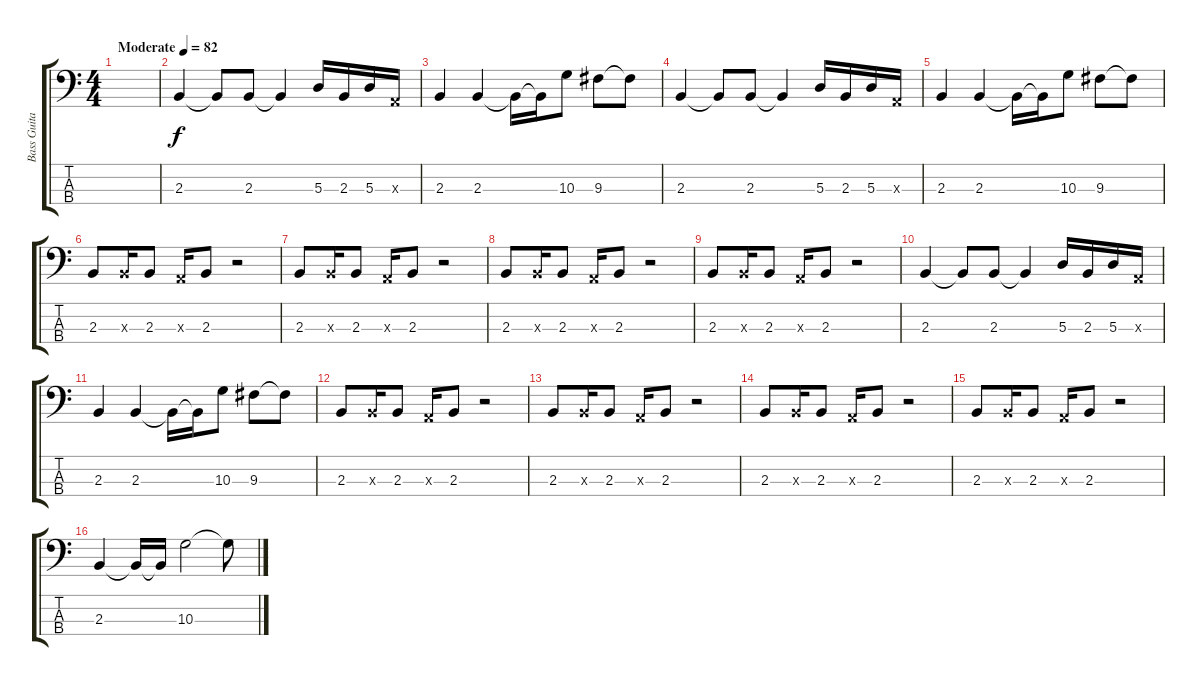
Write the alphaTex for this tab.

\track ("Bass Guitar" "Bass Guita") {instrument electricbassfinger}
\staff {score tabs}
\tuning (G2 D2 A1 E1) {hide}
\ts (4 4)
\tempo (82 "Moderate")
\clef f4
\ks c
|
2.3.4 2.3{t}.8 2.3.8 2.3{t}.4 5.3.16 2.3.16 5.3.16 0.3{x}.16 |
2.3.4 2.3.4 2.3{t}.16 2.3{t}.16 10.3.8 9.3.8 9.3{t}.8 |
2.3.4 2.3{t}.8 2.3.8 2.3{t}.4 5.3.16 2.3.16 5.3.16 0.3{x}.16 |
2.3.4 2.3.4 2.3{t}.16 2.3{t}.16 10.3.8 9.3.8 9.3{t}.8 |
2.3.8 2.3{x}.16 2.3.8 0.3{x}.16 2.3.8 r.2 |
2.3.8 2.3{x}.16 2.3.8 0.3{x}.16 2.3.8 r.2 |
2.3.8 2.3{x}.16 2.3.8 0.3{x}.16 2.3.8 r.2 |
2.3.8 2.3{x}.16 2.3.8 0.3{x}.16 2.3.8 r.2 |
2.3.4 2.3{t}.8 2.3.8 2.3{t}.4 5.3.16 2.3.16 5.3.16 0.3{x}.16 |
2.3.4 2.3.4 2.3{t}.16 2.3{t}.16 10.3.8 9.3.8 9.3{t}.8 |
2.3.8 2.3{x}.16 2.3.8 0.3{x}.16 2.3.8 r.2 |
2.3.8 2.3{x}.16 2.3.8 0.3{x}.16 2.3.8 r.2 |
2.3.8 2.3{x}.16 2.3.8 0.3{x}.16 2.3.8 r.2 |
2.3.8 2.3{x}.16 2.3.8 0.3{x}.16 2.3.8 r.2 |
2.3.4 2.3{t}.16 2.3{t}.16 10.3.2 10.3{t}.8
